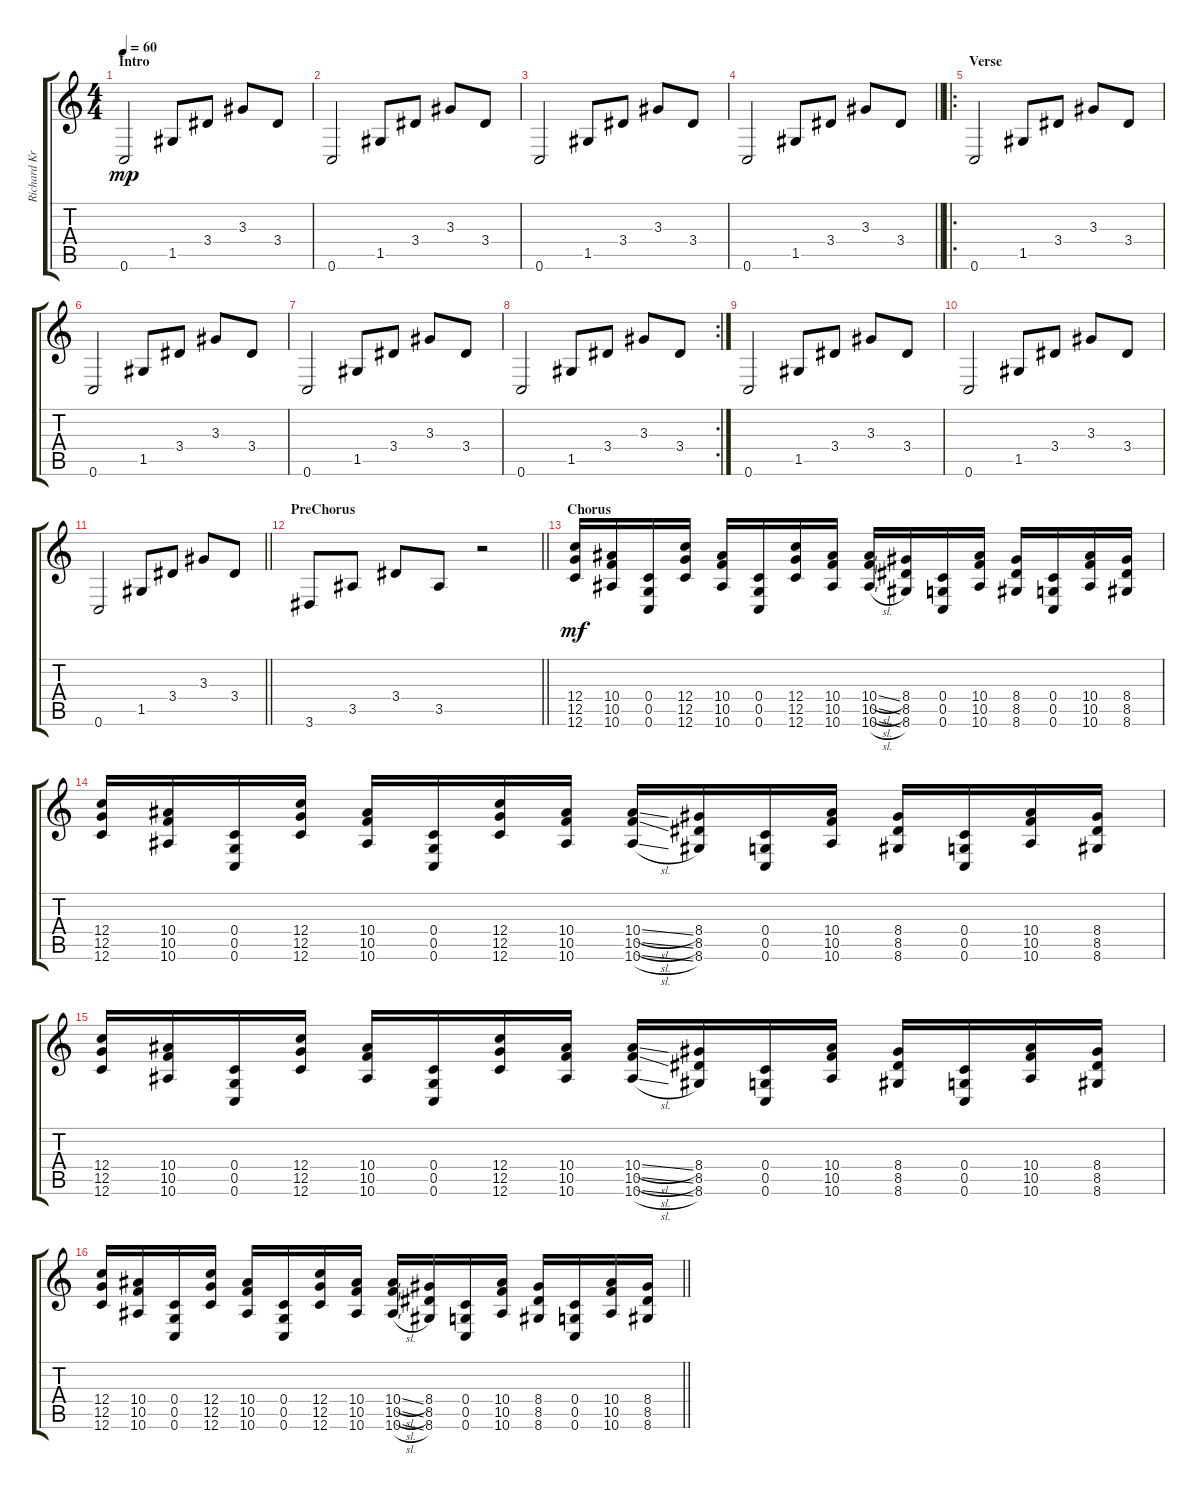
\track ("Richard Kruspe" "Richard Kr") {instrument distortionguitar}
\staff {score tabs}
\tuning (D4 A3 F3 C3 G2 C2) {hide}
\ts (4 4)
\section ("" "Intro")
\tempo 60
\clef g2
\ks c
0.6.2{dy mp volume 7 instrument electricguitarclean} 1.5.8 3.4.8 3.3.8 3.4.8 |
0.6.2 1.5.8 3.4.8 3.3.8 3.4.8 |
0.6.2 1.5.8 3.4.8 3.3.8 3.4.8 |
\barLineRight lightlight
0.6.2 1.5.8 3.4.8 3.3.8 3.4.8 |
\ro
\section ("" "Verse")
0.6.2 1.5.8 3.4.8 3.3.8 3.4.8 |
0.6.2 1.5.8 3.4.8 3.3.8 3.4.8 |
0.6.2 1.5.8 3.4.8 3.3.8 3.4.8 |
\rc 2
0.6.2 1.5.8 3.4.8 3.3.8 3.4.8 |
0.6.2 1.5.8 3.4.8 3.3.8 3.4.8 |
0.6.2 1.5.8 3.4.8 3.3.8 3.4.8 |
\barLineRight lightlight
0.6.2 1.5.8 3.4.8 3.3.8 3.4.8 |
\section ("" "PreChorus")
\barLineRight lightlight
3.6.8 3.5.8 3.4.8 3.5.8 r.2 |
\section ("" "Chorus")
(12.4 12.5 12.6).16{dy mf volume 8 instrument distortionguitar} (10.4 10.5 10.6).16 (0.4 0.5 0.6).16 (12.4 12.5 12.6).16 (10.4 10.5 10.6).16 (0.4 0.5 0.6).16 (12.4 12.5 12.6).16 (10.4 10.5 10.6).16 (10.4{sl} 10.5{sl} 10.6{sl}).16 (8.4 8.5 8.6).16 (0.4 0.5 0.6).16 (10.4 10.5 10.6).16 (8.4 8.5 8.6).16 (0.4 0.5 0.6).16 (10.4 10.5 10.6).16 (8.4 8.5 8.6).16 |
(12.4 12.5 12.6).16 (10.4 10.5 10.6).16 (0.4 0.5 0.6).16 (12.4 12.5 12.6).16 (10.4 10.5 10.6).16 (0.4 0.5 0.6).16 (12.4 12.5 12.6).16 (10.4 10.5 10.6).16 (10.4{sl} 10.5{sl} 10.6{sl}).16 (8.4 8.5 8.6).16 (0.4 0.5 0.6).16 (10.4 10.5 10.6).16 (8.4 8.5 8.6).16 (0.4 0.5 0.6).16 (10.4 10.5 10.6).16 (8.4 8.5 8.6).16 |
(12.4 12.5 12.6).16 (10.4 10.5 10.6).16 (0.4 0.5 0.6).16 (12.4 12.5 12.6).16 (10.4 10.5 10.6).16 (0.4 0.5 0.6).16 (12.4 12.5 12.6).16 (10.4 10.5 10.6).16 (10.4{sl} 10.5{sl} 10.6{sl}).16 (8.4 8.5 8.6).16 (0.4 0.5 0.6).16 (10.4 10.5 10.6).16 (8.4 8.5 8.6).16 (0.4 0.5 0.6).16 (10.4 10.5 10.6).16 (8.4 8.5 8.6).16 |
\barLineRight lightlight
(12.4 12.5 12.6).16 (10.4 10.5 10.6).16 (0.4 0.5 0.6).16 (12.4 12.5 12.6).16 (10.4 10.5 10.6).16 (0.4 0.5 0.6).16 (12.4 12.5 12.6).16 (10.4 10.5 10.6).16 (10.4{sl} 10.5{sl} 10.6{sl}).16 (8.4 8.5 8.6).16 (0.4 0.5 0.6).16 (10.4 10.5 10.6).16 (8.4 8.5 8.6).16 (0.4 0.5 0.6).16 (10.4 10.5 10.6).16 (8.4 8.5 8.6).16
